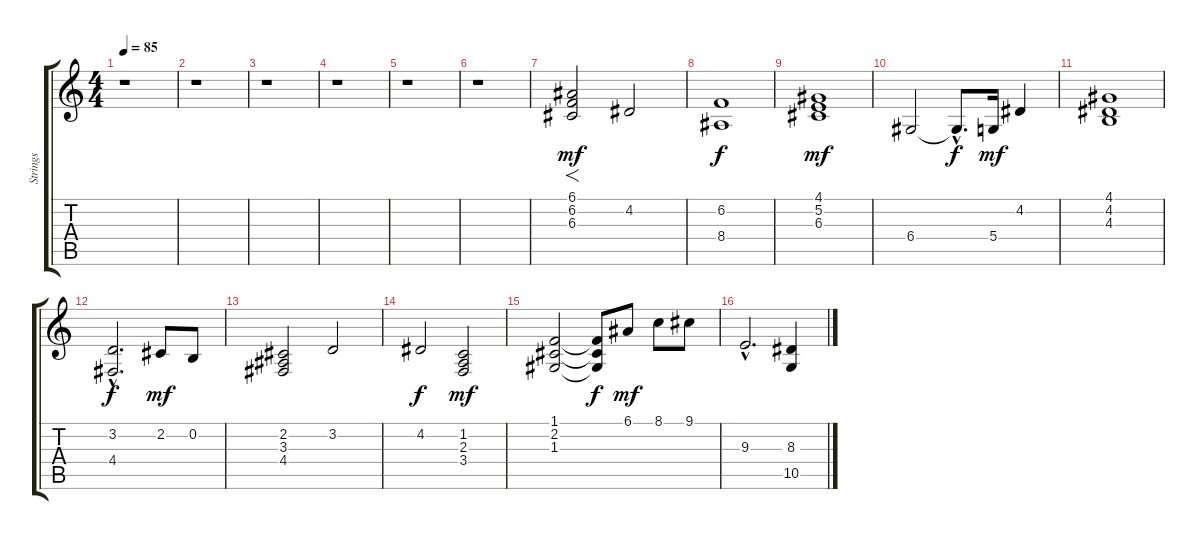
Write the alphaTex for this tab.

\track ("Strings" "Strings") {instrument stringensemble1}
\staff {score tabs}
\tuning (E4 B3 G3 D3 A2 E2) {hide}
\ts (4 4)
\tempo 85
\clef g2
\ks c
r.1{dy mf} |
r.1 |
r.1 |
r.1 |
r.1 |
r.1 |
(6.1 6.2 6.3).2{f} 4.2.2{volume 10} |
(6.2 8.4).1{dy f} |
(4.1 5.2 6.3).1{dy mf volume 10} |
6.4.2{volume 10} 6.4{hac t}.8{d dy f} 5.4.16{dy mf volume 12} 4.2.4 |
(4.1 4.2 4.3).1{volume 11} |
(3.2{hac} 4.4).2{d dy f} 2.2.8{dy mf volume 12} 0.2.8{volume 12} |
(2.2 3.3 4.4).2{volume 12} 3.2.2{volume 10} |
4.2.2{dy f} (1.2 2.3 3.4).2{dy mf} |
(1.1 2.2 1.3).2{volume 9} (1.1{t} 2.2{t} 1.3{t}).8{dy f} 6.1.8{dy mf volume 10} 8.1.8{volume 11} 9.1.8{volume 12} |
9.3{hac}.2{d volume 13} (8.3 10.5).4{volume 11}
